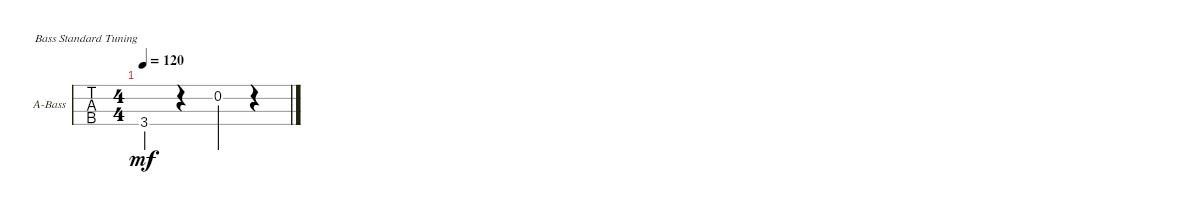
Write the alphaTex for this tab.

\bracketExtendMode groupsimilarinstruments
\multiBarRest
\firstSystemTrackNameOrientation horizontal
\otherSystemsTrackNameOrientation horizontal
\track ("Acoustic Bass" "A-Bass") {instrument acousticbass}
\staff {tabs}
\tuning (G2 D2 A1 E1)
\ts (4 4)
\tempo 120
\clef f4
\ks g
3.4.4{dy mf} r.4 0.2.4 r.4
